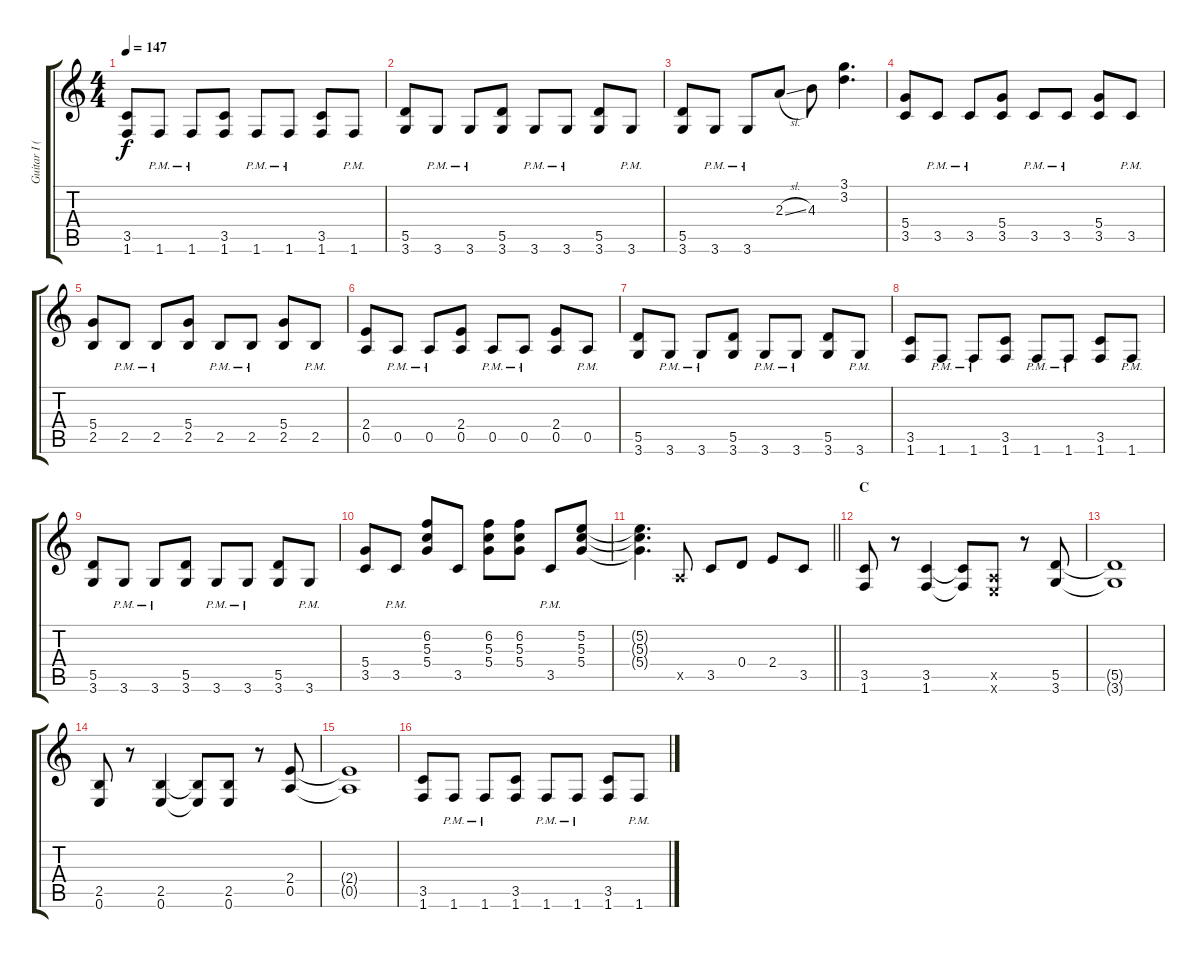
\track ("Guitar I (Hirasawa Yui)" "Guitar I (") {instrument overdrivenguitar}
\staff {score tabs}
\tuning (E4 B3 G3 D3 A2 E2) {hide}
\ts (4 4)
\tempo 147
\clef g2
\ks c
(3.5 1.6).8{dy f} 1.6{pm}.8 1.6{pm}.8 (3.5 1.6).8 1.6{pm}.8 1.6{pm}.8 (3.5 1.6).8 1.6{pm}.8 |
(5.5 3.6).8 3.6{pm}.8 3.6{pm}.8 (5.5 3.6).8 3.6{pm}.8 3.6{pm}.8 (5.5 3.6).8 3.6{pm}.8 |
(5.5 3.6).8 3.6{pm}.8 3.6{pm}.8 2.3{sl}.8 4.3.8 (3.1 3.2).4{d} |
(5.4 3.5).8 3.5{pm}.8 3.5{pm}.8 (5.4 3.5).8 3.5{pm}.8 3.5{pm}.8 (5.4 3.5).8 3.5{pm}.8 |
(5.4 2.5).8 2.5{pm}.8 2.5{pm}.8 (5.4 2.5).8 2.5{pm}.8 2.5{pm}.8 (5.4 2.5).8 2.5{pm}.8 |
(2.4 0.5).8 0.5{pm}.8 0.5{pm}.8 (2.4 0.5).8 0.5{pm}.8 0.5{pm}.8 (2.4 0.5).8 0.5{pm}.8 |
(5.5 3.6).8 3.6{pm}.8 3.6{pm}.8 (5.5 3.6).8 3.6{pm}.8 3.6{pm}.8 (5.5 3.6).8 3.6{pm}.8 |
(3.5 1.6).8 1.6{pm}.8 1.6{pm}.8 (3.5 1.6).8 1.6{pm}.8 1.6{pm}.8 (3.5 1.6).8 1.6{pm}.8 |
(5.5 3.6).8 3.6{pm}.8 3.6{pm}.8 (5.5 3.6).8 3.6{pm}.8 3.6{pm}.8 (5.5 3.6).8 3.6{pm}.8 |
(5.4 3.5).8 3.5{pm}.8 (6.2 5.3 5.4).8 3.5.8 (6.2 5.3 5.4).8 (6.2 5.3 5.4).8 3.5{pm}.8 (5.2 5.3 5.4).8 |
\barLineRight lightlight
(5.2{t} 5.3{t} 5.4{t}).4{d} 0.5{x}.8 3.5.8 0.4.8 2.4.8 3.5.8 |
\section ("" "C")
(3.5 1.6).8 r.8 (3.5 1.6).4 (3.5{t} 1.6{t}).8 (0.5{x} 0.6{x}).8 r.8 (5.5 3.6).8 |
(5.5{t} 3.6{t}).1 |
(2.5 0.6).8 r.8 (2.5 0.6).4 (2.5{t} 0.6{t}).8 (2.5 0.6).8 r.8 (2.4 0.5).8 |
(2.4{t} 0.5{t}).1 |
(3.5 1.6).8 1.6{pm}.8 1.6{pm}.8 (3.5 1.6).8 1.6{pm}.8 1.6{pm}.8 (3.5 1.6).8 1.6{pm}.8
